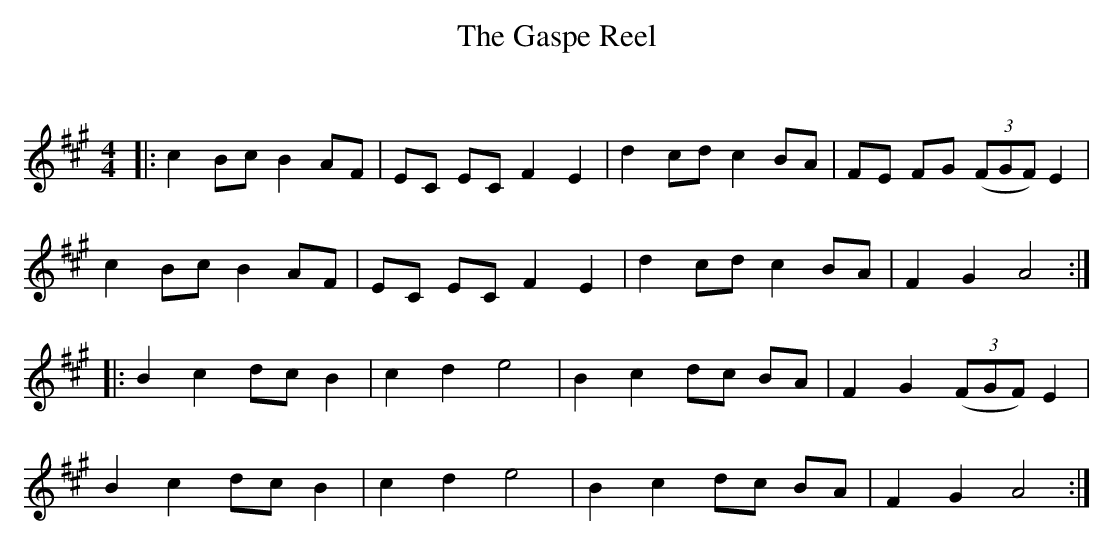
X:1
T: The Gaspe Reel
C:
Q: 232
K:A
M:4/4
L:1/8
|:c2 Bc B2 AF|EC EC F2 E2|d2 cd c2 BA|FE FG ((3FGF) E2|
c2 Bc B2 AF|EC EC F2 E2|d2 cd c2 BA|F2 G2 A4:|
|:B2 c2 dc B2|c2 d2 e4|B2 c2 dc BA|F2 G2 ((3FGF) E2|
B2 c2 dc B2|c2 d2 e4|B2 c2 dc BA|F2 G2 A4:|
